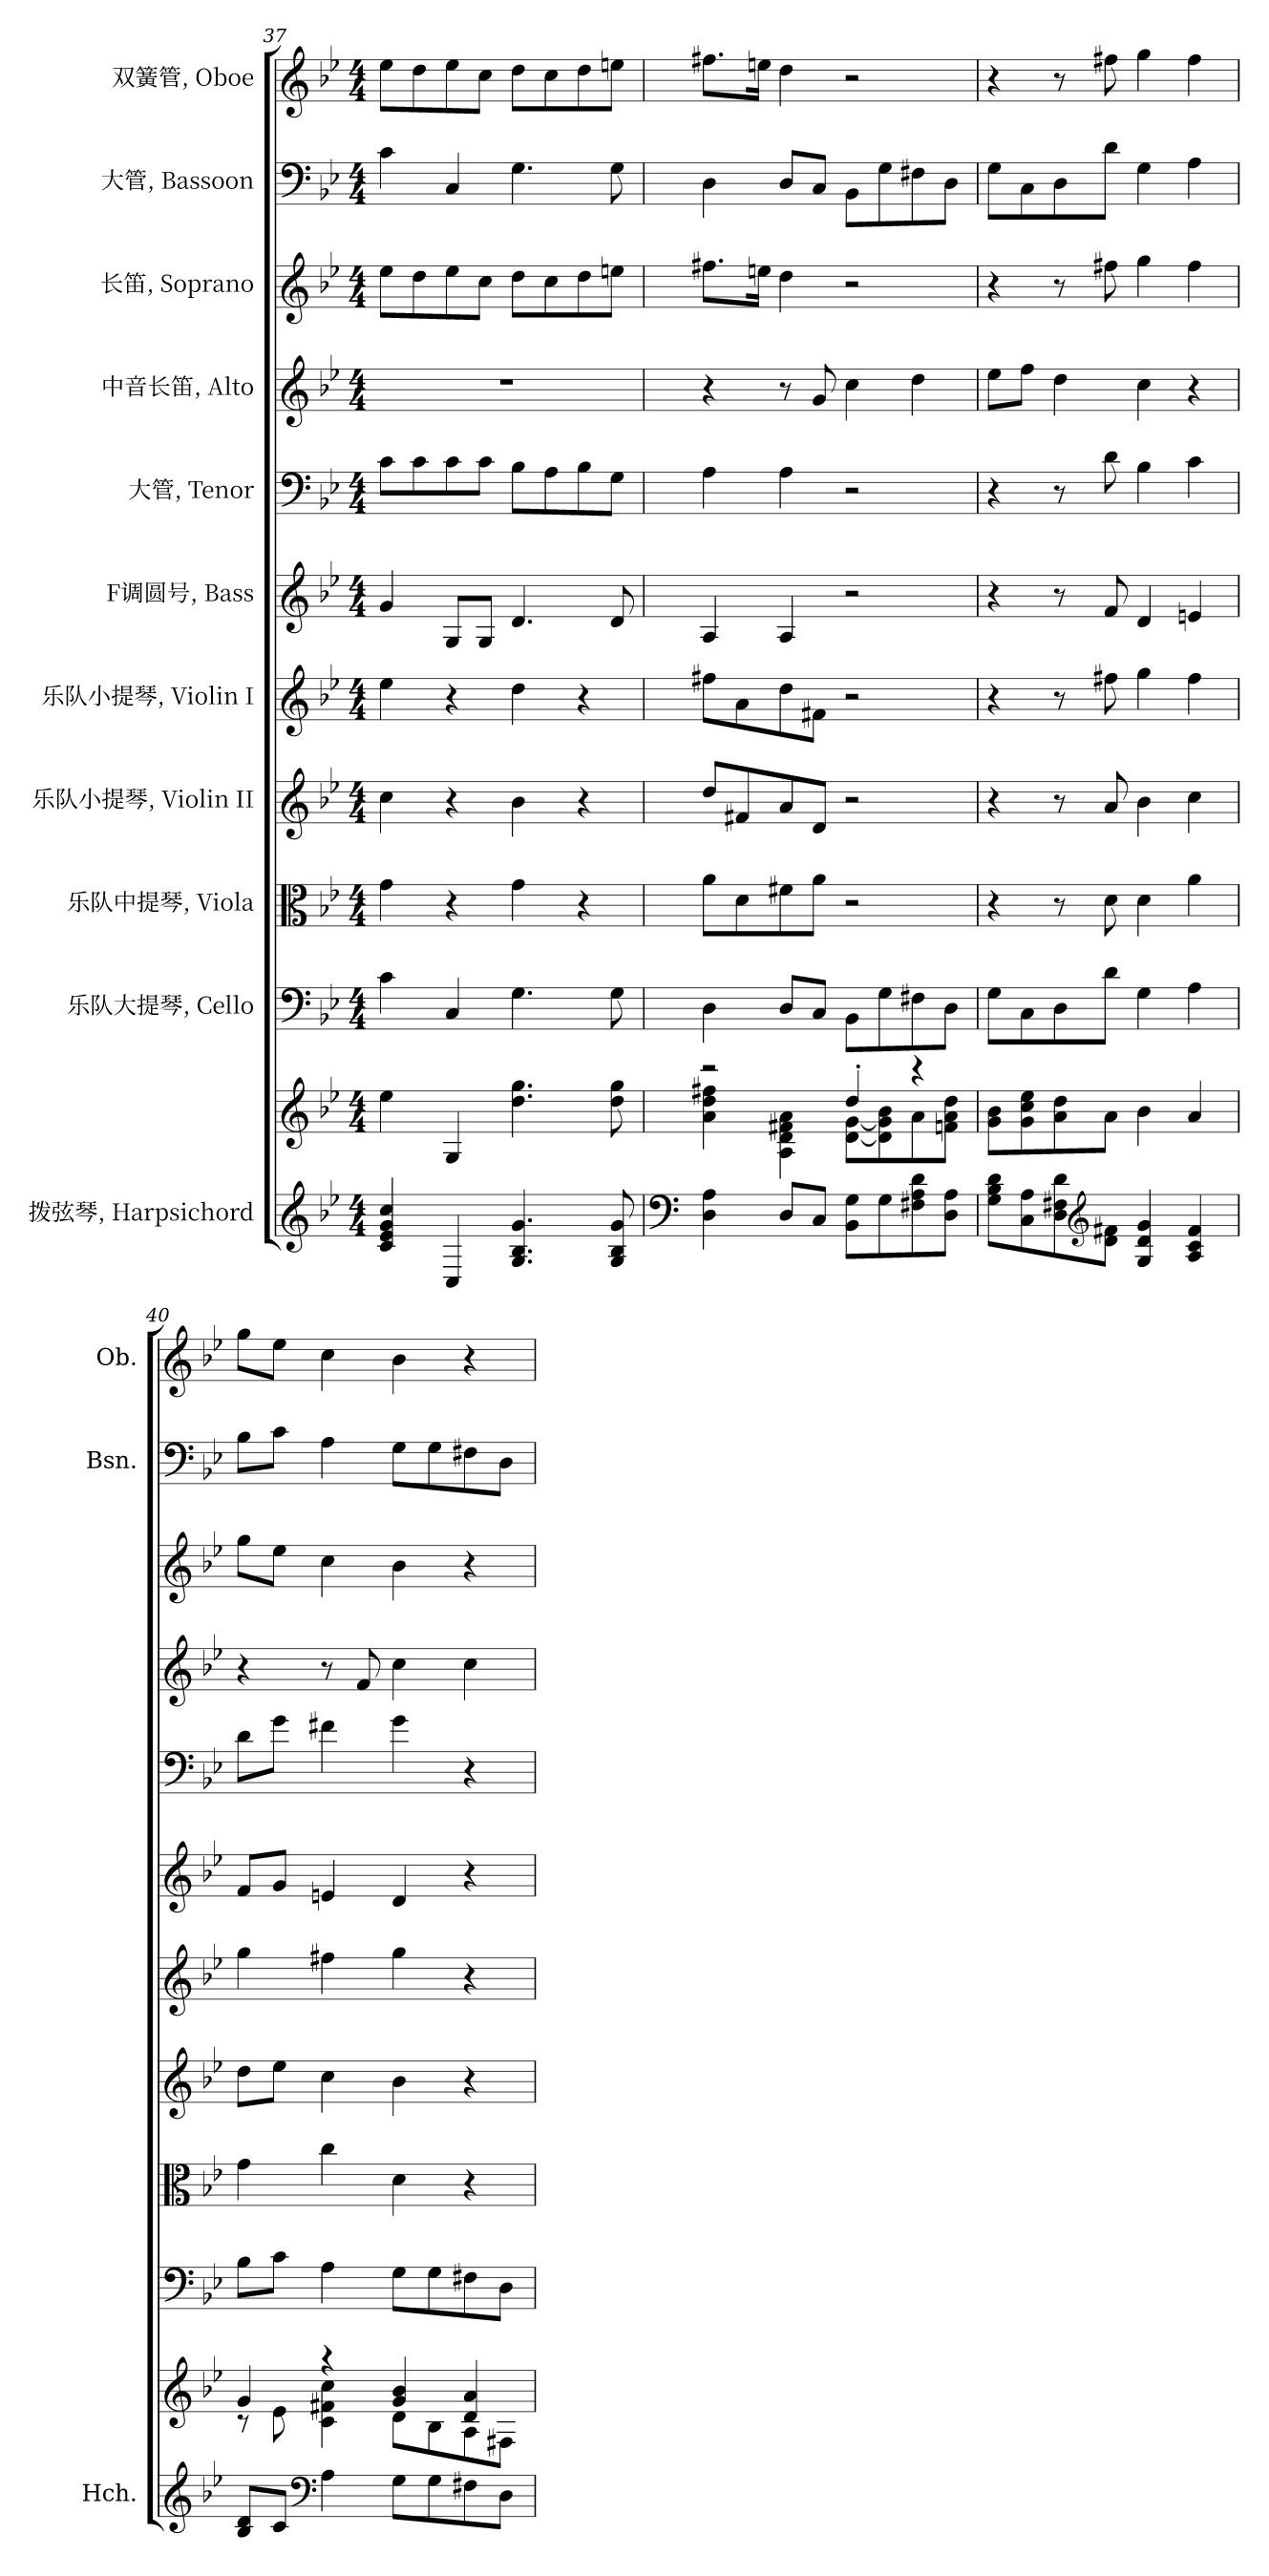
**kern	**kern	**kern	**kern	**kern	**kern	**kern	**kern	**kern	**kern	**kern	**kern
*part11	*part11	*part10	*part9	*part8	*part7	*part6	*part5	*part4	*part3	*part2	*part1
*staff12	*staff11	*staff10	*staff9	*staff8	*staff7	*staff6	*staff5	*staff4	*staff3	*staff2	*staff1
*I"拨弦琴, Harpsichord	*	*I"乐队大提琴, Cello	*I"乐队中提琴, Viola	*I"乐队小提琴, Violin II	*I"乐队小提琴, Violin I	*I"F调圆号, Bass	*I"大管, Tenor	*I"中音长笛, Alto	*I"长笛, Soprano	*I"大管, Bassoon	*I"双簧管, Oboe
*I'Hch.	*	*	*	*	*	*	*	*	*	*I'Bsn.	*I'Ob.
!!LO:PB:g=z
*clefG2	*clefG2	*clefF4	*clefC3	*clefG2	*clefG2	*clefG2	*clefF4	*clefG2	*clefG2	*clefF4	*clefG2
*	*	*	*	*	*	*ITrd4c7	*	*ITrd3c5	*	*	*
*k[b-e-]	*k[b-e-]	*k[b-e-]	*k[b-e-]	*k[b-e-]	*k[b-e-]	*k[b-e-a-]	*k[b-e-]	*k[b-]	*k[b-e-]	*k[b-e-]	*k[b-e-]
*M4/4	*M4/4	*M4/4	*M4/4	*M4/4	*M4/4	*M4/4	*M4/4	*M4/4	*M4/4	*M4/4	*M4/4
=37	=37	=37	=37	=37	=37	=37	=37	=37	=37	=37	=37
4c/ 4e-/ 4g/ 4cc/	4ee-\	4c\	4g\	4cc\	4ee-\	4c/	8c\L	1r	8ee-\L	4c\	8ee-\L
.	.	.	.	.	.	.	8c\	.	8dd\	.	8dd\
4C/	4G/	4C/	4r	4r	4r	8C/L	8c\	.	8ee-\	4C/	8ee-\
.	.	.	.	.	.	8C/J	8c\J	.	8cc\J	.	8cc\J
4.G/ 4.B-/ 4.g/	4.dd\ 4.gg\	4.G\	4g\	4b-\	4dd\	4.G/	8B-\L	.	8dd\L	4.G\	8dd\L
.	.	.	.	.	.	.	8A\	.	8cc\	.	8cc\
.	.	.	4r	4r	4r	.	8B-\	.	8dd\	.	8dd\
8G/ 8B-/ 8g/	8dd\ 8gg\	8G\	.	.	.	8G/	8G\J	.	8een\J	8G\	8een\J
=38	=38	=38	=38	=38	=38	=38	=38	=38	=38	=38	=38
*clefF4	*	*	*	*	*	*	*	*	*	*	*
*	*^	*	*	*	*	*	*	*	*	*	*
4D\ 4A\	2r	4a\ 4dd\ 4ff#X\	4D\	8a\L	8dd/L	8ff#X\L	4D/	4A\	4r	8.ff#X\L	4D\	8.ff#X\L
.	.	.	.	8d\	8f#X/	8a\	.	.	.	.	.	.
.	.	.	.	.	.	.	.	.	.	16een\Jk	.	16een\Jk
8D/L	.	4A\ 4d\ 4f#X\ 4a\	8D/L	8f#X\	8a/	8dd\	4D/	4A\	8r	4dd\	8D/L	4dd\
8C/J	.	.	8C/J	8a\J	8d/J	8f#X\J	.	.	8d/	.	8C/J	.
8BB-\ 8G\L	4dd'/	[8d\ [8g\L	8BB-\L	2r	2r	2r	2r	2r	4g\	2r	8BB-\L	2r
8G\	.	8d\] 8g\] 8b-\	8G\	.	.	.	.	.	.	.	8G\	.
8F#X\ 8A\ 8d\	4r	8a\	8F#X\	.	.	.	.	.	4a\	.	8F#X\	.
8D\ 8A\J	.	8fn\ 8a\ 8dd\J	8D\J	.	.	.	.	.	.	.	8D\J	.
*	*v	*v	*	*	*	*	*	*	*	*	*	*
=39	=39	=39	=39	=39	=39	=39	=39	=39	=39	=39	=39
8G\ 8B-\ 8d\L	8g\ 8b-\L	8G\L	4r	4r	4r	4r	4r	8b-\L	4r	8G\L	4r
8C\ 8A\	8g\ 8cc\ 8ee-\	8C\	.	.	.	.	.	8cc\J	.	8C\	.
8D\ 8F#X\ 8d\	8a\ 8dd\	8D\	8r	8r	8r	8r	8r	4a\	8r	8D\	8r
*clefG2	*	*	*	*	*	*	*	*	*	*	*
8d\ 8f#X\J	8a\J	8d\J	8d\	8a/	8ff#X\	8B-/	8d\	.	8ff#X\	8d\J	8ff#X\
4G/ 4d/ 4g/	4b-\	4G\	4d\	4b-\	4gg\	4G/	4B-\	4g\	4gg\	4G\	4gg\
4A/ 4c/ 4f#/	4a/	4A\	4a\	4cc\	4ff#\	4An/	4c\	4r	4ff#\	4A\	4ff#\
!!LO:PB:g=z
=40	=40	=40	=40	=40	=40	=40	=40	=40	=40	=40	=40
*	*^	*	*	*	*	*	*	*	*	*	*
8B-/ 8d/L	4g/	8r	8B-\L	4g\	8dd\L	4gg\	8B-/L	8d\L	4r	8gg\L	8B-\L	8gg\L
8c/J	.	8e-\	8c\J	.	8ee-\J	.	8c/J	8g\J	.	8ee-\J	8c\J	8ee-\J
*clefF4	*	*	*	*	*	*	*	*	*	*	*	*
4A\	4r	4c\ 4f#X\ 4cc\	4A\	4cc\	4cc\	4ff#X\	4An/	4f#X\	8r	4cc\	4A\	4cc\
.	.	.	.	.	.	.	.	.	8c/	.	.	.
8G\L	4g/ 4b-/	8d\L	8G\L	4d\	4b-\	4gg\	4G/	4g\	4g\	4b-\	8G\L	4b-\
8G\	.	8B-\	8G\	.	.	.	.	.	.	.	8G\	.
8F#X\	4d/ 4a/	8A\	8F#X\	4r	4r	4r	4r	4r	4g\	4r	8F#X\	4r
8D\J	.	8F#X\J	8D\J	.	.	.	.	.	.	.	8D\J	.
*	*v	*v	*	*	*	*	*	*	*	*	*	*
=	=	=	=	=	=	=	=	=	=	=	=
*-	*-	*-	*-	*-	*-	*-	*-	*-	*-	*-	*-
